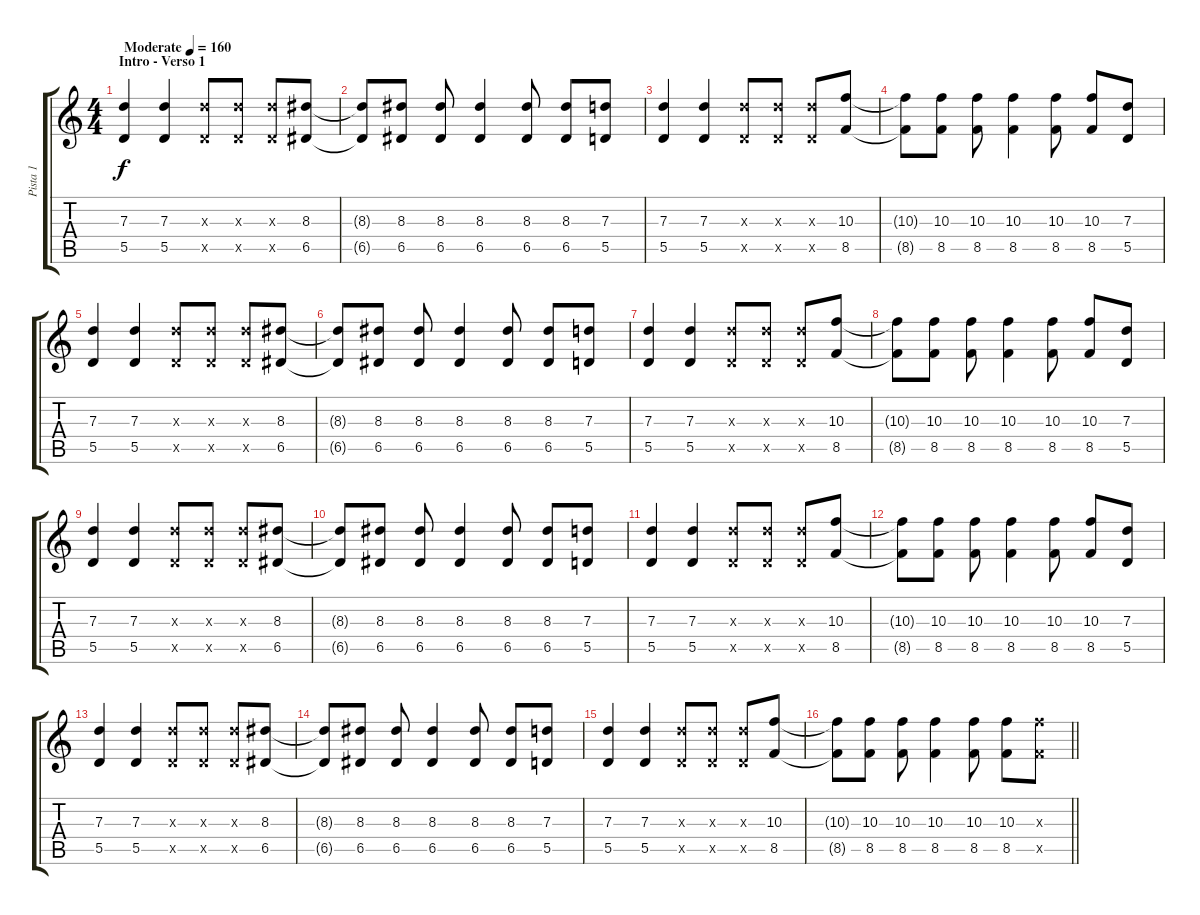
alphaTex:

\track ("Pista 1" "Pista 1") {instrument distortionguitar}
\staff {score tabs}
\tuning (E4 B3 G3 D3 A2 E2) {hide}
\ts (4 4)
\section ("" "Intro - Verso 1")
\tempo (160 "Moderate")
\clef g2
\ks c
(7.3 5.5).4{dy f instrument distortionguitar} (7.3 5.5).4 (7.3{x} 5.5{x}).8 (7.3{x} 5.5{x}).8 (7.3{x} 5.5{x}).8 (8.3 6.5).8 |
(8.3{t} 6.5{t}).8 (8.3 6.5).8 (8.3 6.5).8 (8.3 6.5).4 (8.3 6.5).8 (8.3 6.5).8 (7.3 5.5).8 |
(7.3 5.5).4 (7.3 5.5).4 (7.3{x} 5.5{x}).8 (7.3{x} 5.5{x}).8 (7.3{x} 5.5{x}).8 (10.3 8.5).8 |
(10.3{t} 8.5{t}).8 (10.3 8.5).8 (10.3 8.5).8 (10.3 8.5).4 (10.3 8.5).8 (10.3 8.5).8 (7.3 5.5).8 |
(7.3 5.5).4 (7.3 5.5).4 (7.3{x} 5.5{x}).8 (7.3{x} 5.5{x}).8 (7.3{x} 5.5{x}).8 (8.3 6.5).8 |
(8.3{t} 6.5{t}).8 (8.3 6.5).8 (8.3 6.5).8 (8.3 6.5).4 (8.3 6.5).8 (8.3 6.5).8 (7.3 5.5).8 |
(7.3 5.5).4 (7.3 5.5).4 (7.3{x} 5.5{x}).8 (7.3{x} 5.5{x}).8 (7.3{x} 5.5{x}).8 (10.3 8.5).8 |
(10.3{t} 8.5{t}).8 (10.3 8.5).8 (10.3 8.5).8 (10.3 8.5).4 (10.3 8.5).8 (10.3 8.5).8 (7.3 5.5).8 |
(7.3 5.5).4 (7.3 5.5).4 (7.3{x} 5.5{x}).8 (7.3{x} 5.5{x}).8 (7.3{x} 5.5{x}).8 (8.3 6.5).8 |
(8.3{t} 6.5{t}).8 (8.3 6.5).8 (8.3 6.5).8 (8.3 6.5).4 (8.3 6.5).8 (8.3 6.5).8 (7.3 5.5).8 |
(7.3 5.5).4 (7.3 5.5).4 (7.3{x} 5.5{x}).8 (7.3{x} 5.5{x}).8 (7.3{x} 5.5{x}).8 (10.3 8.5).8 |
(10.3{t} 8.5{t}).8 (10.3 8.5).8 (10.3 8.5).8 (10.3 8.5).4 (10.3 8.5).8 (10.3 8.5).8 (7.3 5.5).8 |
(7.3 5.5).4 (7.3 5.5).4 (7.3{x} 5.5{x}).8 (7.3{x} 5.5{x}).8 (7.3{x} 5.5{x}).8 (8.3 6.5).8 |
(8.3{t} 6.5{t}).8 (8.3 6.5).8 (8.3 6.5).8 (8.3 6.5).4 (8.3 6.5).8 (8.3 6.5).8 (7.3 5.5).8 |
(7.3 5.5).4 (7.3 5.5).4 (7.3{x} 5.5{x}).8 (7.3{x} 5.5{x}).8 (7.3{x} 5.5{x}).8 (10.3 8.5).8 |
\barLineRight lightlight
(10.3{t} 8.5{t}).8 (10.3 8.5).8 (10.3 8.5).8 (10.3 8.5).4 (10.3 8.5).8 (10.3 8.5).8 (10.3{x} 8.5{x}).8
